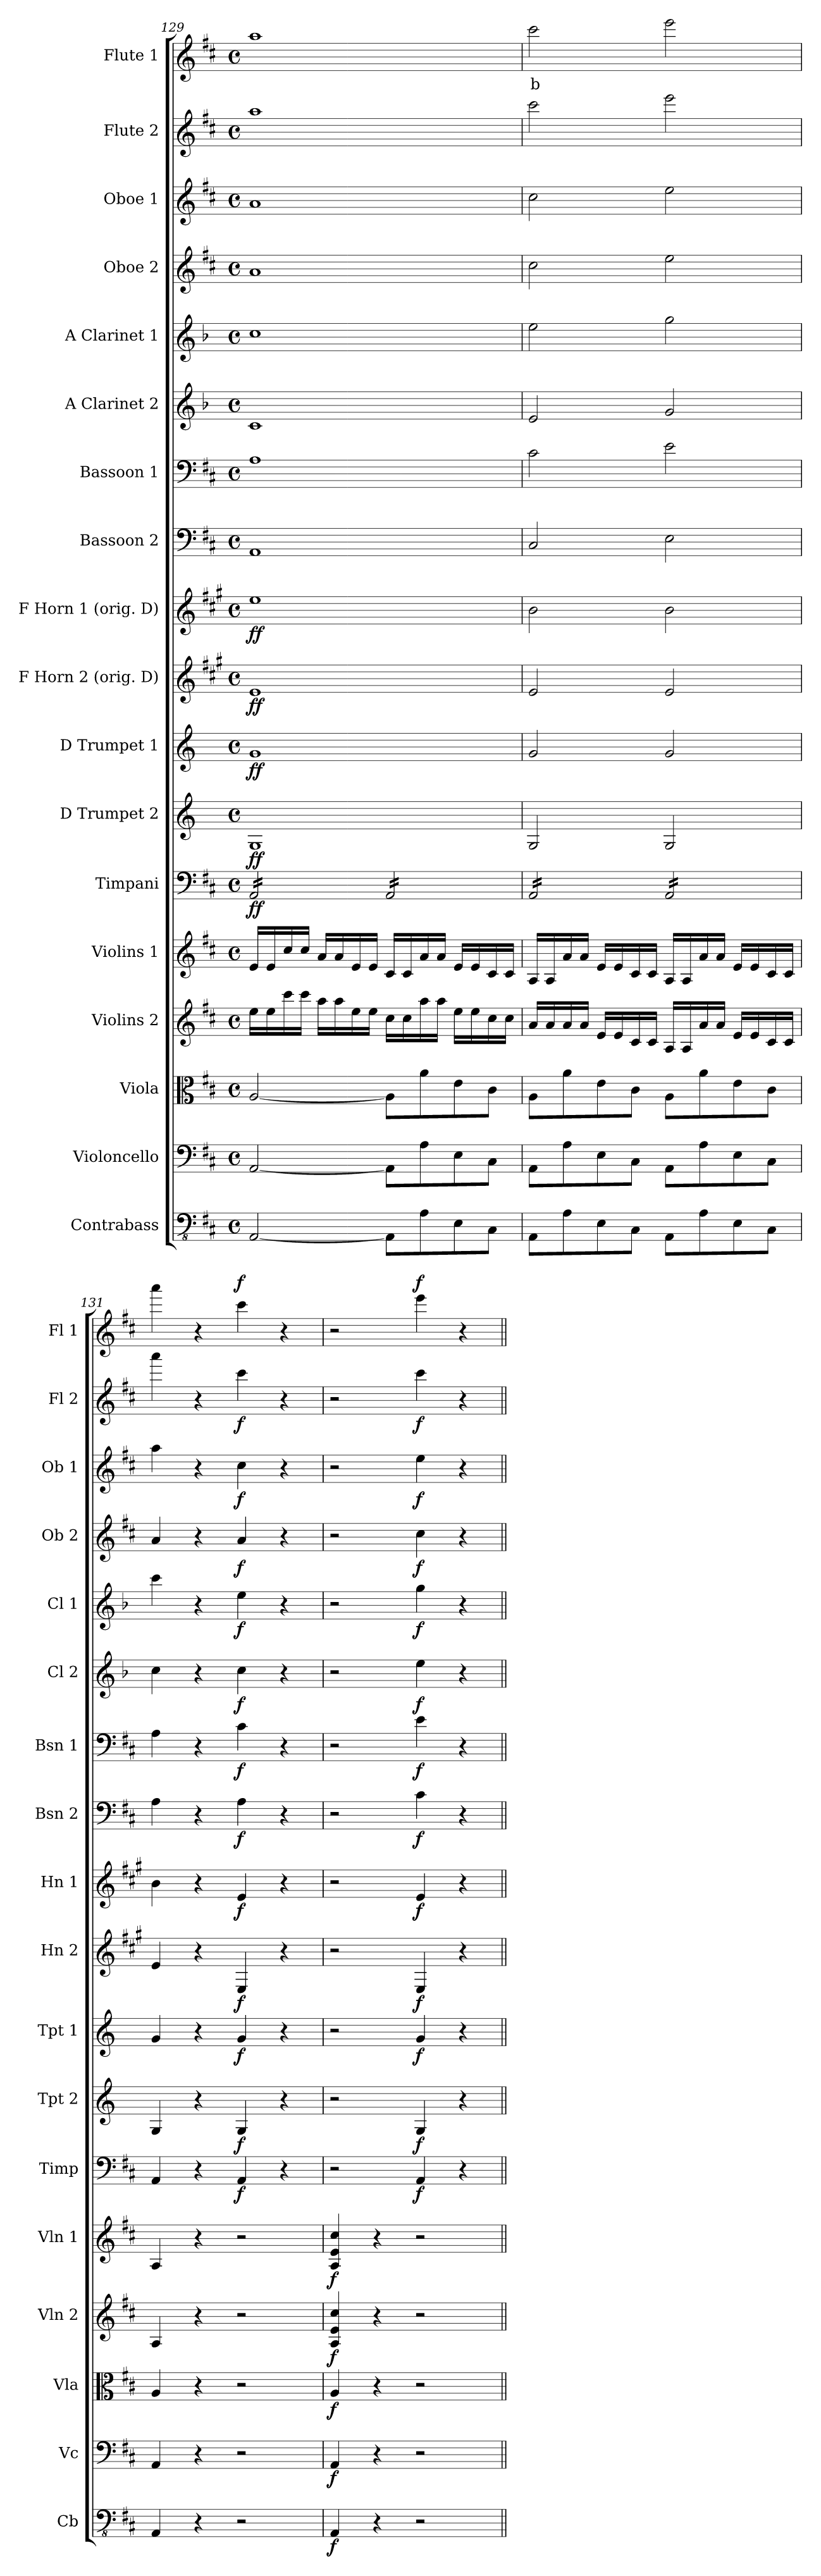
**kern	**dynam	**kern	**dynam	**kern	**dynam	**kern	**dynam	**kern	**dynam	**kern	**dynam	**kern	**dynam	**kern	**dynam	**kern	**dynam	**kern	**dynam	**kern	**dynam	**kern	**dynam	**kern	**dynam	**kern	**dynam	**kern	**dynam	**kern	**dynam	**kern	**dynam	**kern	**text	**dynam
*part18	*part18	*part17	*part17	*part16	*part16	*part15	*part15	*part14	*part14	*part13	*part13	*part12	*part12	*part11	*part11	*part10	*part10	*part9	*part9	*part8	*part8	*part7	*part7	*part6	*part6	*part5	*part5	*part4	*part4	*part3	*part3	*part2	*part2	*part1	*part1	*part1
*staff18	*staff18	*staff17	*staff17	*staff16	*staff16	*staff15	*staff15	*staff14	*staff14	*staff13	*staff13	*staff12	*staff12	*staff11	*staff11	*staff10	*staff10	*staff9	*staff9	*staff8	*staff8	*staff7	*staff7	*staff6	*staff6	*staff5	*staff5	*staff4	*staff4	*staff3	*staff3	*staff2	*staff2	*staff1	*staff1	*staff1
*I"Contrabass	*	*I"Violoncello	*	*I"Viola	*	*I"Violins 2	*	*I"Violins 1	*	*I"Timpani	*	*I"D Trumpet 2	*	*I"D Trumpet 1	*	*I"F Horn 2 (orig.  D)	*	*I"F Horn 1 (orig.  D)	*	*I"Bassoon 2	*	*I"Bassoon 1	*	*I"A Clarinet 2	*	*I"A Clarinet 1	*	*I"Oboe 2	*	*I"Oboe 1	*	*I"Flute 2	*	*I"Flute 1	*	*
*I'Cb	*	*I'Vc	*	*I'Vla	*	*I'Vln 2	*	*I'Vln 1	*	*I'Timp	*	*I'Tpt 2	*	*I'Tpt 1	*	*I'Hn 2	*	*I'Hn 1	*	*I'Bsn 2	*	*I'Bsn 1	*	*I'Cl 2	*	*I'Cl 1	*	*I'Ob 2	*	*I'Ob 1	*	*I'Fl 2	*	*I'Fl 1	*	*
*clefFv4	*	*clefF4	*	*clefC3	*	*clefG2	*	*clefG2	*	*clefF4	*	*clefG2	*	*clefG2	*	*clefG2	*	*clefG2	*	*clefF4	*	*clefF4	*	*clefG2	*	*clefG2	*	*clefG2	*	*clefG2	*	*clefG2	*	*clefG2	*	*
*	*	*	*	*	*	*	*	*	*	*	*	*ITrd-1c-2	*	*ITrd-1c-2	*	*ITrd4c7	*	*ITrd4c7	*	*	*	*	*	*ITrd2c3	*	*ITrd2c3	*	*	*	*	*	*	*	*	*	*
*k[f#c#]	*	*k[f#c#]	*	*k[f#c#]	*	*k[f#c#]	*	*k[f#c#]	*	*k[f#c#]	*	*k[f#c#]	*	*k[f#c#]	*	*k[f#c#]	*	*k[f#c#]	*	*k[f#c#]	*	*k[f#c#]	*	*k[f#c#]	*	*k[f#c#]	*	*k[f#c#]	*	*k[f#c#]	*	*k[f#c#]	*	*k[f#c#]	*	*
*M4/4	*	*M4/4	*	*M4/4	*	*M4/4	*	*M4/4	*	*M4/4	*	*M4/4	*	*M4/4	*	*M4/4	*	*M4/4	*	*M4/4	*	*M4/4	*	*M4/4	*	*M4/4	*	*M4/4	*	*M4/4	*	*M4/4	*	*M4/4	*	*
*met(c)	*	*met(c)	*	*met(c)	*	*met(c)	*	*met(c)	*	*met(c)	*	*met(c)	*	*met(c)	*	*met(c)	*	*met(c)	*	*met(c)	*	*met(c)	*	*met(c)	*	*met(c)	*	*met(c)	*	*met(c)	*	*met(c)	*	*met(c)	*	*
=129	=129	=129	=129	=129	=129	=129	=129	=129	=129	=129	=129	=129	=129	=129	=129	=129	=129	=129	=129	=129	=129	=129	=129	=129	=129	=129	=129	=129	=129	=129	=129	=129	=129	=129	=129	=129
!	!	!	!	!	!	!	!	!	!	!	!LO:DY:b	!	!LO:DY:b	!	!LO:DY:b	!	!LO:DY:b	!	!LO:DY:b	!	!	!	!	!	!	!	!	!	!	!	!	!	!	!	!	!
*	*	*	*	*	*	*	*	*	*	*tremolo	*	*	*	*	*	*	*	*	*	*	*	*	*	*	*	*	*	*	*	*	*	*	*	*	*	*
[2AAA/	.	[2AA/	.	[2A/	.	16ee\LL	.	16e/LL	.	16AA/LL	ff	1A	ff	1a	ff	1A	ff	1a	ff	1AA	.	1A	.	1A	.	1a	.	1a	.	1a	.	1aa	.	1aa	.	.
.	.	.	.	.	.	16ee\	.	16e/	.	16AA/	.	.	.	.	.	.	.	.	.	.	.	.	.	.	.	.	.	.	.	.	.	.	.	.	.	.
.	.	.	.	.	.	16ccc#\	.	16cc#/	.	16AA/	.	.	.	.	.	.	.	.	.	.	.	.	.	.	.	.	.	.	.	.	.	.	.	.	.	.
.	.	.	.	.	.	16ccc#\JJ	.	16cc#/JJ	.	16AA/	.	.	.	.	.	.	.	.	.	.	.	.	.	.	.	.	.	.	.	.	.	.	.	.	.	.
.	.	.	.	.	.	16aa\LL	.	16a/LL	.	16AA/	.	.	.	.	.	.	.	.	.	.	.	.	.	.	.	.	.	.	.	.	.	.	.	.	.	.
.	.	.	.	.	.	16aa\	.	16a/	.	16AA/	.	.	.	.	.	.	.	.	.	.	.	.	.	.	.	.	.	.	.	.	.	.	.	.	.	.
.	.	.	.	.	.	16ee\	.	16e/	.	16AA/	.	.	.	.	.	.	.	.	.	.	.	.	.	.	.	.	.	.	.	.	.	.	.	.	.	.
.	.	.	.	.	.	16ee\JJ	.	16e/JJ	.	16AA/JJ	.	.	.	.	.	.	.	.	.	.	.	.	.	.	.	.	.	.	.	.	.	.	.	.	.	.
8AAA\L]	.	8AA\L]	.	8A\L]	.	16cc#\LL	.	16c#/LL	.	16AA/LL	.	.	.	.	.	.	.	.	.	.	.	.	.	.	.	.	.	.	.	.	.	.	.	.	.	.
.	.	.	.	.	.	16cc#\	.	16c#/	.	16AA/	.	.	.	.	.	.	.	.	.	.	.	.	.	.	.	.	.	.	.	.	.	.	.	.	.	.
8AA\	.	8A\	.	8a\	.	16aa\	.	16a/	.	16AA/	.	.	.	.	.	.	.	.	.	.	.	.	.	.	.	.	.	.	.	.	.	.	.	.	.	.
.	.	.	.	.	.	16aa\JJ	.	16a/JJ	.	16AA/	.	.	.	.	.	.	.	.	.	.	.	.	.	.	.	.	.	.	.	.	.	.	.	.	.	.
8EE\	.	8E\	.	8e\	.	16ee\LL	.	16e/LL	.	16AA/	.	.	.	.	.	.	.	.	.	.	.	.	.	.	.	.	.	.	.	.	.	.	.	.	.	.
.	.	.	.	.	.	16ee\	.	16e/	.	16AA/	.	.	.	.	.	.	.	.	.	.	.	.	.	.	.	.	.	.	.	.	.	.	.	.	.	.
8CC#\J	.	8C#\J	.	8c#\J	.	16cc#\	.	16c#/	.	16AA/	.	.	.	.	.	.	.	.	.	.	.	.	.	.	.	.	.	.	.	.	.	.	.	.	.	.
.	.	.	.	.	.	16cc#\JJ	.	16c#/JJ	.	16AA/JJ	.	.	.	.	.	.	.	.	.	.	.	.	.	.	.	.	.	.	.	.	.	.	.	.	.	.
=130	=130	=130	=130	=130	=130	=130	=130	=130	=130	=130	=130	=130	=130	=130	=130	=130	=130	=130	=130	=130	=130	=130	=130	=130	=130	=130	=130	=130	=130	=130	=130	=130	=130	=130	=130	=130
!	!	!	!	!	!	!	!	!	!	!	!	!	!	!	!	!	!	!	!	!	!	!	!	!	!	!	!	!	!	!	!	!	!	!	!LO:LY:b:color=#FF0000	!
8AAA\L	.	8AA\L	.	8A\L	.	16a/LL	.	16A/LL	.	16AA/LL	.	2A/	.	2a/	.	2A/	.	2e\	.	2C#/	.	2c#\	.	2c#/	.	2cc#\	.	2cc#\	.	2cc#\	.	2ccc#\	.	2ccc#\	b	.
.	.	.	.	.	.	16a/	.	16A/	.	16AA/	.	.	.	.	.	.	.	.	.	.	.	.	.	.	.	.	.	.	.	.	.	.	.	.	.	.
8AA\	.	8A\	.	8a\	.	16a/	.	16a/	.	16AA/	.	.	.	.	.	.	.	.	.	.	.	.	.	.	.	.	.	.	.	.	.	.	.	.	.	.
.	.	.	.	.	.	16a/JJ	.	16a/JJ	.	16AA/	.	.	.	.	.	.	.	.	.	.	.	.	.	.	.	.	.	.	.	.	.	.	.	.	.	.
8EE\	.	8E\	.	8e\	.	16e/LL	.	16e/LL	.	16AA/	.	.	.	.	.	.	.	.	.	.	.	.	.	.	.	.	.	.	.	.	.	.	.	.	.	.
.	.	.	.	.	.	16e/	.	16e/	.	16AA/	.	.	.	.	.	.	.	.	.	.	.	.	.	.	.	.	.	.	.	.	.	.	.	.	.	.
8CC#\J	.	8C#\J	.	8c#\J	.	16c#/	.	16c#/	.	16AA/	.	.	.	.	.	.	.	.	.	.	.	.	.	.	.	.	.	.	.	.	.	.	.	.	.	.
.	.	.	.	.	.	16c#/JJ	.	16c#/JJ	.	16AA/JJ	.	.	.	.	.	.	.	.	.	.	.	.	.	.	.	.	.	.	.	.	.	.	.	.	.	.
8AAA\L	.	8AA\L	.	8A\L	.	16A/LL	.	16A/LL	.	16AA/LL	.	2A/	.	2a/	.	2A/	.	2e\	.	2E\	.	2e\	.	2e/	.	2ee\	.	2ee\	.	2ee\	.	2eee\	.	2eee\	.	.
.	.	.	.	.	.	16A/	.	16A/	.	16AA/	.	.	.	.	.	.	.	.	.	.	.	.	.	.	.	.	.	.	.	.	.	.	.	.	.	.
8AA\	.	8A\	.	8a\	.	16a/	.	16a/	.	16AA/	.	.	.	.	.	.	.	.	.	.	.	.	.	.	.	.	.	.	.	.	.	.	.	.	.	.
.	.	.	.	.	.	16a/JJ	.	16a/JJ	.	16AA/	.	.	.	.	.	.	.	.	.	.	.	.	.	.	.	.	.	.	.	.	.	.	.	.	.	.
8EE\	.	8E\	.	8e\	.	16e/LL	.	16e/LL	.	16AA/	.	.	.	.	.	.	.	.	.	.	.	.	.	.	.	.	.	.	.	.	.	.	.	.	.	.
.	.	.	.	.	.	16e/	.	16e/	.	16AA/	.	.	.	.	.	.	.	.	.	.	.	.	.	.	.	.	.	.	.	.	.	.	.	.	.	.
8CC#\J	.	8C#\J	.	8c#\J	.	16c#/	.	16c#/	.	16AA/	.	.	.	.	.	.	.	.	.	.	.	.	.	.	.	.	.	.	.	.	.	.	.	.	.	.
.	.	.	.	.	.	16c#/JJ	.	16c#/JJ	.	16AA/JJ	.	.	.	.	.	.	.	.	.	.	.	.	.	.	.	.	.	.	.	.	.	.	.	.	.	.
*	*	*	*	*	*	*	*	*	*	*Xtremolo	*	*	*	*	*	*	*	*	*	*	*	*	*	*	*	*	*	*	*	*	*	*	*	*	*	*
=131	=131	=131	=131	=131	=131	=131	=131	=131	=131	=131	=131	=131	=131	=131	=131	=131	=131	=131	=131	=131	=131	=131	=131	=131	=131	=131	=131	=131	=131	=131	=131	=131	=131	=131	=131	=131
4AAA/	.	4AA/	.	4A/	.	4A/	.	4A/	.	4AA/	.	4A/	.	4a/	.	4A/	.	4e\	.	4A\	.	4A\	.	4a\	.	4aa\	.	4a/	.	4aa\	.	4aaa\	.	4aaa\	.	.
4r	.	4r	.	4r	.	4r	.	4r	.	4r	.	4r	.	4r	.	4r	.	4r	.	4r	.	4r	.	4r	.	4r	.	4r	.	4r	.	4r	.	4r	.	.
!	!	!	!	!	!	!	!	!	!	!	!LO:DY:b	!	!LO:DY:b	!	!LO:DY:b	!	!LO:DY:b	!	!LO:DY:b	!	!LO:DY:b	!	!LO:DY:b	!	!LO:DY:b	!	!LO:DY:b	!	!LO:DY:b	!	!LO:DY:b	!	!LO:DY:b	!	!	!LO:DY:b
2r	.	2r	.	2r	.	2r	.	2r	.	4AA/	f	4A/	f	4a/	f	4AA/	f	4A/	f	4A\	f	4c#\	f	4a\	f	4cc#\	f	4a/	f	4cc#\	f	4ccc#\	f	4ccc#\	.	f
.	.	.	.	.	.	.	.	.	.	4r	.	4r	.	4r	.	4r	.	4r	.	4r	.	4r	.	4r	.	4r	.	4r	.	4r	.	4r	.	4r	.	.
=132	=132	=132	=132	=132	=132	=132	=132	=132	=132	=132	=132	=132	=132	=132	=132	=132	=132	=132	=132	=132	=132	=132	=132	=132	=132	=132	=132	=132	=132	=132	=132	=132	=132	=132	=132	=132
!	!LO:DY:b	!	!LO:DY:b	!	!LO:DY:b	!	!LO:DY:b	!	!LO:DY:b	!	!	!	!	!	!	!	!	!	!	!	!	!	!	!	!	!	!	!	!	!	!	!	!	!	!	!
4AAA/	f	4AA/	f	4A/	f	4A/ 4e/ 4cc#/	f	4A/ 4e/ 4cc#/	f	2r	.	2r	.	2r	.	2r	.	2r	.	2r	.	2r	.	2r	.	2r	.	2r	.	2r	.	2r	.	2r	.	.
4r	.	4r	.	4r	.	4r	.	4r	.	.	.	.	.	.	.	.	.	.	.	.	.	.	.	.	.	.	.	.	.	.	.	.	.	.	.	.
!	!	!	!	!	!	!	!	!	!	!	!LO:DY:b	!	!LO:DY:b	!	!LO:DY:b	!	!LO:DY:b	!	!LO:DY:b	!	!LO:DY:b	!	!LO:DY:b	!	!LO:DY:b	!	!LO:DY:b	!	!LO:DY:b	!	!LO:DY:b	!	!LO:DY:b	!	!	!LO:DY:b
2r	.	2r	.	2r	.	2r	.	2r	.	4AA/	f	4A/	f	4a/	f	4AA/	f	4A/	f	4c#\	f	4e\	f	4cc#\	f	4ee\	f	4cc#\	f	4ee\	f	4ccc#\	f	4eee\	.	f
.	.	.	.	.	.	.	.	.	.	4r	.	4r	.	4r	.	4r	.	4r	.	4r	.	4r	.	4r	.	4r	.	4r	.	4r	.	4r	.	4r	.	.
=||	=||	=||	=||	=||	=||	=||	=||	=||	=||	=||	=||	=||	=||	=||	=||	=||	=||	=||	=||	=||	=||	=||	=||	=||	=||	=||	=||	=||	=||	=||	=||	=||	=||	=||	=||	=||
*-	*-	*-	*-	*-	*-	*-	*-	*-	*-	*-	*-	*-	*-	*-	*-	*-	*-	*-	*-	*-	*-	*-	*-	*-	*-	*-	*-	*-	*-	*-	*-	*-	*-	*-	*-	*-
